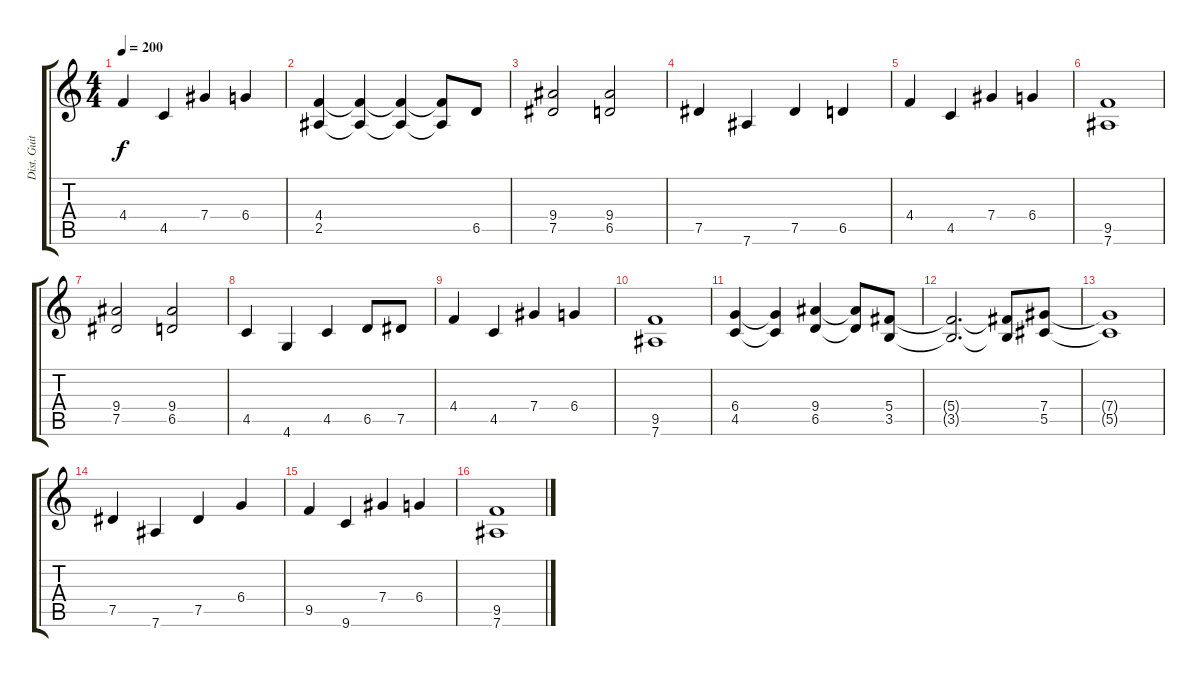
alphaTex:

\track ("Dist. Guitar 1" "Dist. Guit") {instrument distortionguitar}
\staff {score tabs}
\tuning (Eb4 Bb3 Gb3 Db3 Ab2 Eb2) {hide}
\ts (4 4)
\tempo 200
\clef g2
\ks c
4.4.4{dy f} 4.5.4 7.4.4 6.4.4 |
(4.4 2.5).4 (4.4{t} 2.5{t}).4 (4.4{t} 2.5{t}).4 (4.4{t} 2.5{t}).8 6.5.8 |
(9.4 7.5).2 (9.4 6.5).2 |
7.5.4 7.6.4 7.5.4 6.5.4 |
4.4.4 4.5.4 7.4.4 6.4.4 |
(9.5 7.6).1 |
(9.4 7.5).2 (9.4 6.5).2 |
4.5.4 4.6.4 4.5.4 6.5.8 7.5.8 |
4.4.4 4.5.4 7.4.4 6.4.4 |
(9.5 7.6).1 |
(6.4 4.5).4 (6.4{t} 4.5{t}).4 (9.4 6.5).4 (9.4{t} 6.5{t}).8 (5.4 3.5).8 |
(5.4{t} 3.5{t}).2{d} (5.4{t} 3.5{t}).8 (7.4 5.5).8 |
(7.4{t} 5.5{t}).1 |
7.5.4 7.6.4 7.5.4 6.4.4 |
9.5.4 9.6.4 7.4.4 6.4.4 |
(9.5 7.6).1
